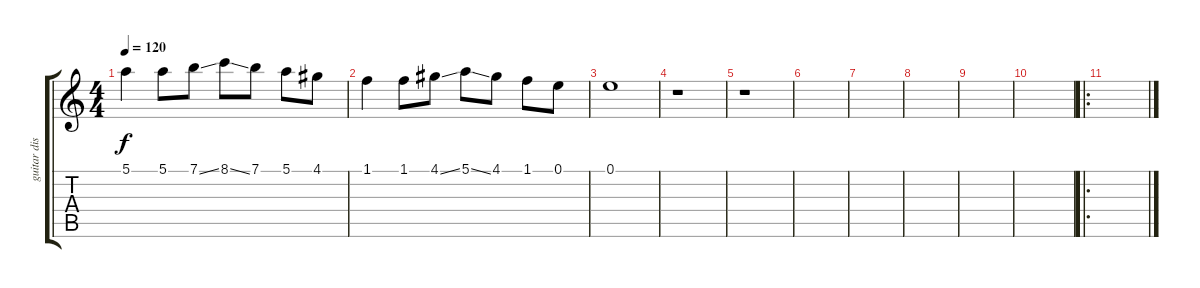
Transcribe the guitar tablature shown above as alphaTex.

\track ("guitar disto" "guitar dis") {instrument distortionguitar}
\staff {score tabs}
\tuning (E4 B3 G3 D3 A2 E2) {hide}
\ts (4 4)
\tempo 120
\clef g2
\ks c
5.1.4{dy f} 5.1.8 7.1{ss}.8 8.1{ss}.8 7.1.8 5.1.8 4.1.8 |
1.1.4 1.1.8 4.1{ss}.8 5.1{ss}.8 4.1.8 1.1.8 0.1.8 |
0.1.1 |
r.1 |
r.1 |
|
|
|
|
|
\ro
